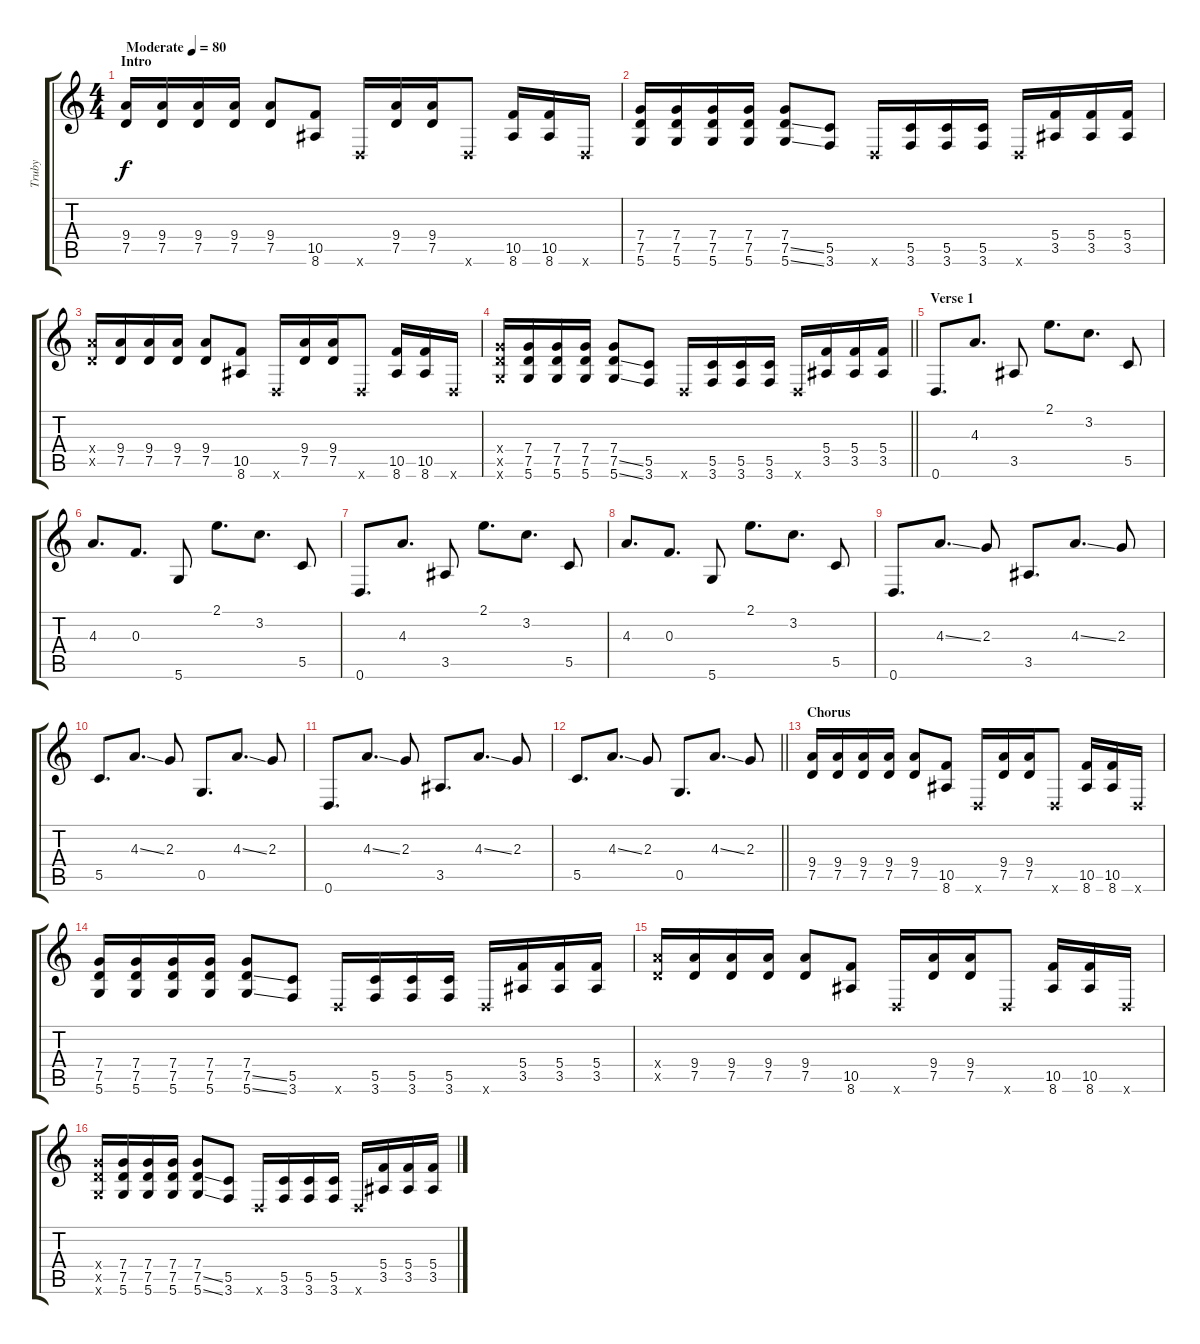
\track ("Truby" "Truby") {instrument distortionguitar}
\staff {score tabs}
\tuning (D4 A3 F3 C3 G2 D2) {hide}
\ts (4 4)
\section ("" "Intro")
\tempo (80 "Moderate")
\clef g2
\ks c
(9.4 7.5).16{dy f instrument distortionguitar} (9.4 7.5).16 (9.4 7.5).16 (9.4 7.5).16 (9.4 7.5).8 (10.5 8.6).8 0.6{x}.16 (9.4 7.5).16 (9.4 7.5).16 0.6{x}.8 (10.5 8.6).16 (10.5 8.6).16 0.6{x}.16 |
(7.4 7.5 5.6).16 (7.4 7.5 5.6).16 (7.4 7.5 5.6).16 (7.4 7.5 5.6).16 (7.4 7.5{ss} 5.6{ss}).8 (5.5 3.6).8 0.6{x}.16 (5.5 3.6).16 (5.5 3.6).16 (5.5 3.6).16 0.6{x}.16 (5.4 3.5).16 (5.4 3.5).16 (5.4 3.5).16 |
(9.4{x} 7.5{x}).16 (9.4 7.5).16 (9.4 7.5).16 (9.4 7.5).16 (9.4 7.5).8 (10.5 8.6).8 0.6{x}.16 (9.4 7.5).16 (9.4 7.5).16 0.6{x}.8 (10.5 8.6).16 (10.5 8.6).16 0.6{x}.16 |
\barLineRight lightlight
(7.4{x} 7.5{x} 5.6{x}).16 (7.4 7.5 5.6).16 (7.4 7.5 5.6).16 (7.4 7.5 5.6).16 (7.4 7.5{ss} 5.6{ss}).8 (5.5 3.6).8 0.6{x}.16 (5.5 3.6).16 (5.5 3.6).16 (5.5 3.6).16 0.6{x}.16 (5.4 3.5).16 (5.4 3.5).16 (5.4 3.5).16 |
\section ("" "Verse 1")
0.6.8{d instrument electricguitarclean} 4.3.8{d} 3.5.8 2.1.8{d} 3.2.8{d} 5.5.8 |
4.3.8{d} 0.3.8{d} 5.6.8 2.1.8{d} 3.2.8{d} 5.5.8 |
0.6.8{d instrument electricguitarclean} 4.3.8{d} 3.5.8 2.1.8{d} 3.2.8{d} 5.5.8 |
4.3.8{d} 0.3.8{d} 5.6.8 2.1.8{d} 3.2.8{d} 5.5.8 |
0.6.8{d instrument electricguitarclean} 4.3{ss}.8{d} 2.3.8 3.5.8{d} 4.3{ss}.8{d} 2.3.8 |
5.5.8{d} 4.3{ss}.8{d} 2.3.8 0.5.8{d} 4.3{ss}.8{d} 2.3.8 |
0.6.8{d instrument electricguitarclean} 4.3{ss}.8{d} 2.3.8 3.5.8{d} 4.3{ss}.8{d} 2.3.8 |
\barLineRight lightlight
5.5.8{d} 4.3{ss}.8{d} 2.3.8 0.5.8{d} 4.3{ss}.8{d} 2.3.8 |
\section ("" "Chorus")
(9.4 7.5).16{instrument distortionguitar} (9.4 7.5).16 (9.4 7.5).16 (9.4 7.5).16 (9.4 7.5).8 (10.5 8.6).8 0.6{x}.16 (9.4 7.5).16 (9.4 7.5).16 0.6{x}.8 (10.5 8.6).16 (10.5 8.6).16 0.6{x}.16 |
(7.4 7.5 5.6).16 (7.4 7.5 5.6).16 (7.4 7.5 5.6).16 (7.4 7.5 5.6).16 (7.4 7.5{ss} 5.6{ss}).8 (5.5 3.6).8 0.6{x}.16 (5.5 3.6).16 (5.5 3.6).16 (5.5 3.6).16 0.6{x}.16 (5.4 3.5).16 (5.4 3.5).16 (5.4 3.5).16 |
(9.4{x} 7.5{x}).16 (9.4 7.5).16 (9.4 7.5).16 (9.4 7.5).16 (9.4 7.5).8 (10.5 8.6).8 0.6{x}.16 (9.4 7.5).16 (9.4 7.5).16 0.6{x}.8 (10.5 8.6).16 (10.5 8.6).16 0.6{x}.16 |
(7.4{x} 7.5{x} 5.6{x}).16 (7.4 7.5 5.6).16 (7.4 7.5 5.6).16 (7.4 7.5 5.6).16 (7.4 7.5{ss} 5.6{ss}).8 (5.5 3.6).8 0.6{x}.16 (5.5 3.6).16 (5.5 3.6).16 (5.5 3.6).16 0.6{x}.16 (5.4 3.5).16 (5.4 3.5).16 (5.4 3.5).16
